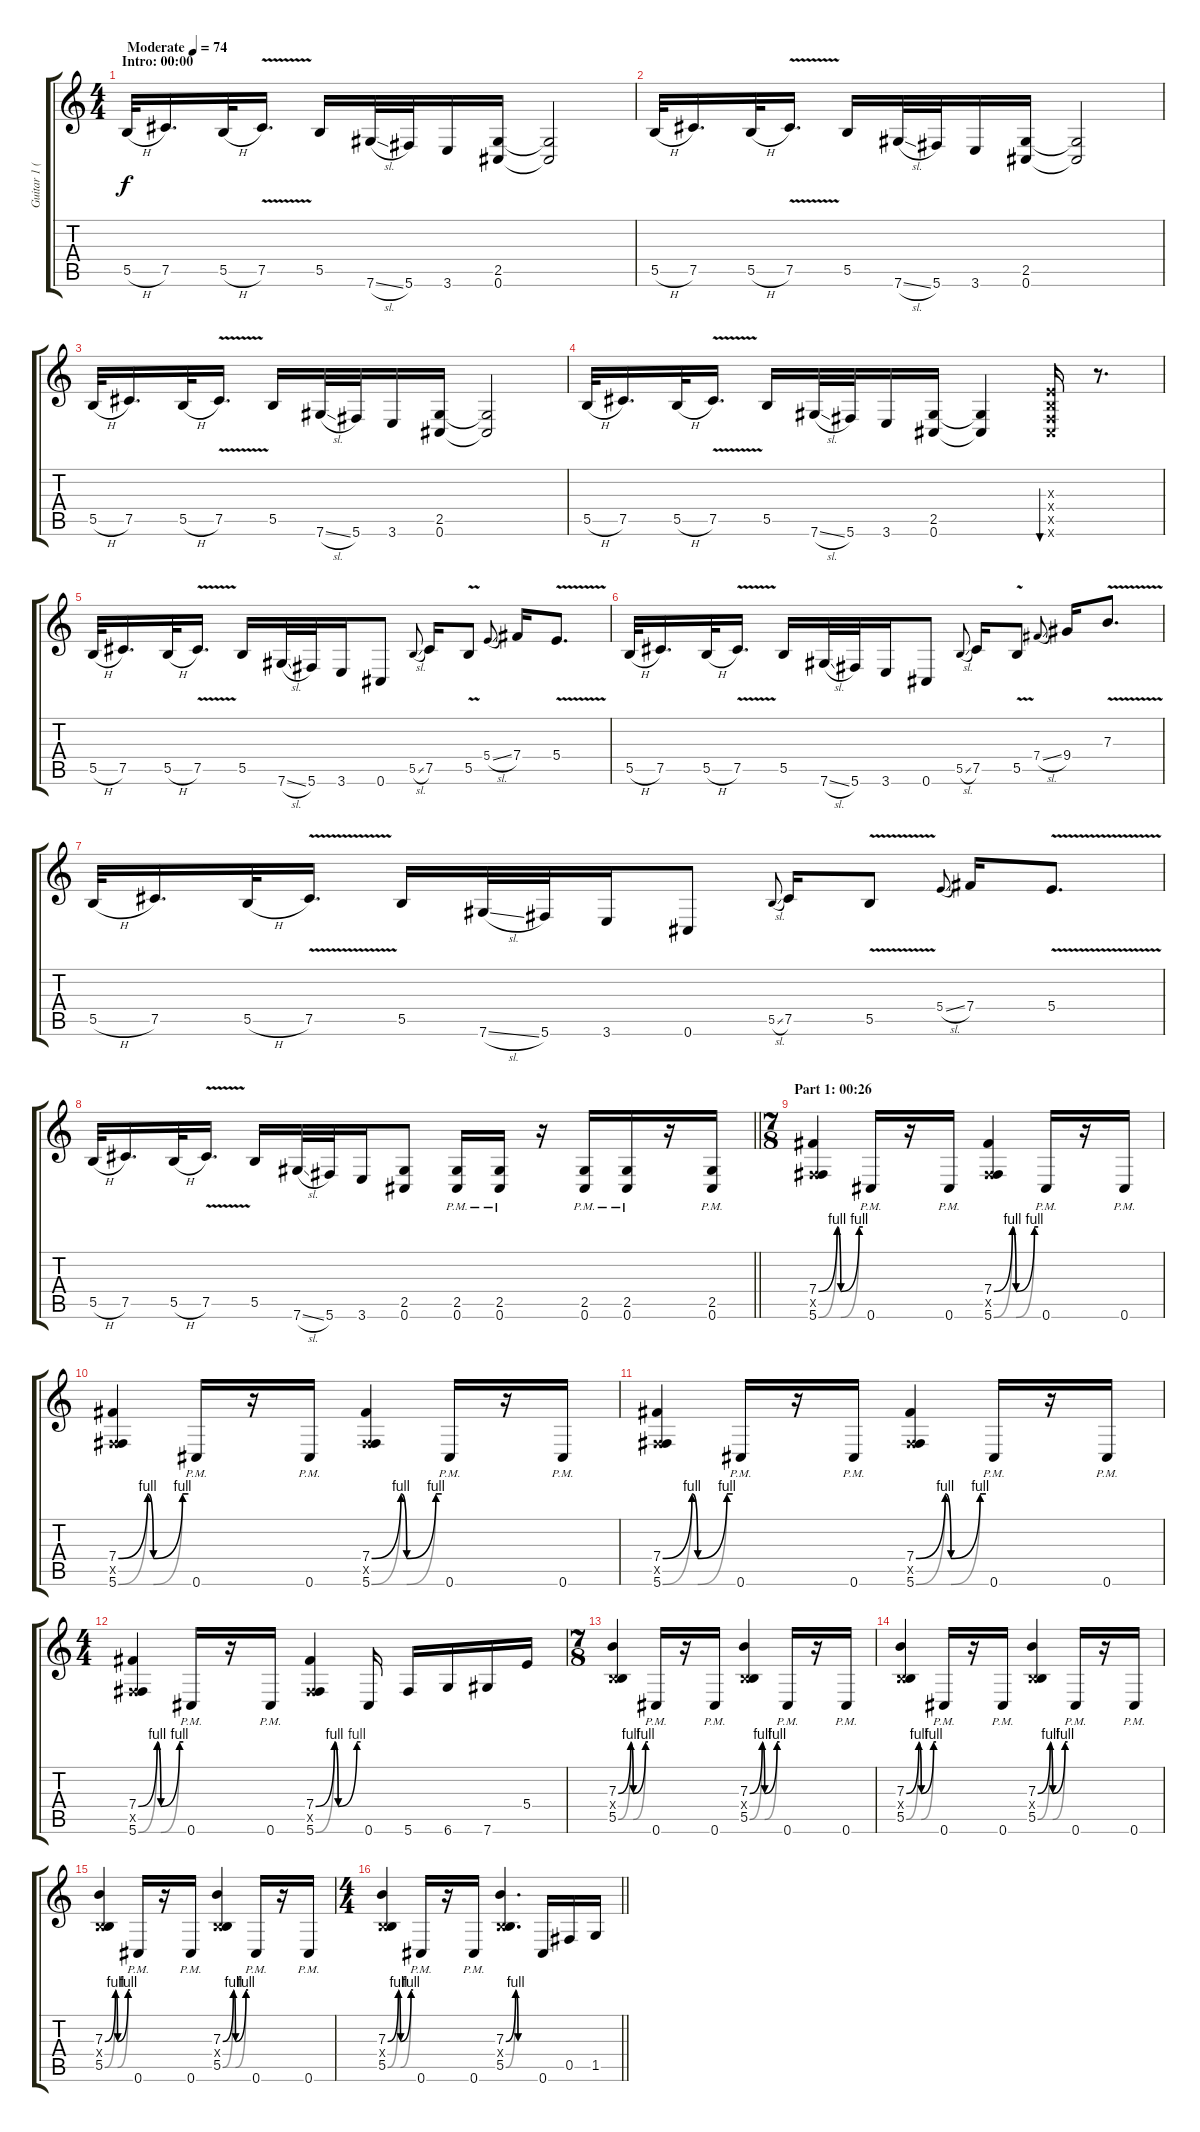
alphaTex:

\track ("Guitar 1 (Distortion)" "Guitar 1 (") {instrument distortionguitar}
\staff {score tabs}
\tuning (Db4 Ab3 E3 B2 Gb2 Db2) {hide}
\ts (4 4)
\section ("" "Intro: 00:00")
\tempo (74 "Moderate")
\clef g2
\ks c
5.5{h}.32{dy f instrument distortionguitar} 7.5.16{d} 5.5{h}.32 7.5{v}.16{d} 5.5.16 7.6{sl}.32 5.6.32 3.6.16 (2.5 0.6).16 (2.5{t} 0.6{t}).2 |
5.5{h}.32 7.5.16{d} 5.5{h}.32 7.5{v}.16{d} 5.5.16 7.6{sl}.32 5.6.32 3.6.16 (2.5 0.6).16 (2.5{t} 0.6{t}).2 |
5.5{h}.32 7.5.16{d} 5.5{h}.32 7.5{v}.16{d} 5.5.16 7.6{sl}.32 5.6.32 3.6.16 (2.5 0.6).16 (2.5{t} 0.6{t}).2 |
5.5{h}.32 7.5.16{d} 5.5{h}.32 7.5{v}.16{d} 5.5.16 7.6{sl}.32 5.6.32 3.6.16 (2.5 0.6).16 (2.5{t} 0.6{t}).4 (0.3{x} 0.4{x} 0.5{x} 0.6{x}).16{bu 120} r.8{d} |
5.5{h}.32 7.5.16{d} 5.5{h}.32 7.5{v}.16{d} 5.5.16 7.6{sl}.32 5.6.32 3.6.16 0.6.8 5.5{sl}.8{gr onbeat} 7.5.16 5.5{v}.8 5.4{sl}.8{gr onbeat} 7.4.16 5.4{v}.8{d} |
5.5{h}.32 7.5.16{d} 5.5{h}.32 7.5{v}.16{d} 5.5.16 7.6{sl}.32 5.6.32 3.6.16 0.6.8 5.5{sl}.8{gr onbeat} 7.5.16 5.5{v}.8 7.4{sl}.8{gr onbeat} 9.4.16 7.3{v}.8{d} |
5.5{h}.32 7.5.16{d} 5.5{h}.32 7.5{v}.16{d} 5.5.16 7.6{sl}.32 5.6.32 3.6.16 0.6.8 5.5{sl}.8{gr onbeat} 7.5.16 5.5{v}.8 5.4{sl}.8{gr onbeat} 7.4.16 5.4{v}.8{d} |
\barLineRight lightlight
5.5{h}.32 7.5.16{d} 5.5{h}.32 7.5{v}.16{d} 5.5.16 7.6{sl}.32 5.6.32 3.6.16 (2.5 0.6).8 (2.5{pm} 0.6{pm}).16 (2.5{pm} 0.6{pm}).16 r.16 (2.5{pm} 0.6{pm}).16 (2.5{pm} 0.6{pm}).16 r.16 (2.5{pm} 0.6{pm}).16 |
\ts (7 8)
\section ("" "Part 1: 00:26")
(7.4{be (custom 0 0 25 4 30 0 55 4 60 4)} 0.5{x} 5.6{be (custom 0 0 25 4 30 0 55 4 60 4)}).4 0.6{pm}.16 r.16 0.6{pm}.16 (7.4{be (custom 0 0 25 4 30 0 55 4 60 4)} 0.5{x} 5.6{be (custom 0 0 25 4 30 0 55 4 60 4)}).4 0.6{pm}.16 r.16 0.6{pm}.16 |
(7.4{be (custom 0 0 25 4 30 0 55 4 60 4)} 0.5{x} 5.6{be (custom 0 0 25 4 30 0 55 4 60 4)}).4 0.6{pm}.16 r.16 0.6{pm}.16 (7.4{be (custom 0 0 25 4 30 0 55 4 60 4)} 0.5{x} 5.6{be (custom 0 0 25 4 30 0 55 4 60 4)}).4 0.6{pm}.16 r.16 0.6{pm}.16 |
(7.4{be (custom 0 0 25 4 30 0 55 4 60 4)} 0.5{x} 5.6{be (custom 0 0 25 4 30 0 55 4 60 4)}).4 0.6{pm}.16 r.16 0.6{pm}.16 (7.4{be (custom 0 0 25 4 30 0 55 4 60 4)} 0.5{x} 5.6{be (custom 0 0 25 4 30 0 55 4 60 4)}).4 0.6{pm}.16 r.16 0.6{pm}.16 |
\ts (4 4)
(7.4{be (custom 0 0 25 4 30 0 55 4 60 4)} 0.5{x} 5.6{be (custom 0 0 25 4 30 0 55 4 60 4)}).4 0.6{pm}.16 r.16 0.6{pm}.16 (7.4{be (custom 0 0 25 4 30 0 55 4 60 4)} 0.5{x} 5.6{be (custom 0 0 25 4 30 0 60 0)}).4 0.6.16 5.6.16 6.6.16 7.6.16 5.4.16 |
\ts (7 8)
(7.3{be (custom 0 0 25 4 30 0 55 4 60 4)} 0.4{x} 5.5{be (custom 0 0 25 4 30 0 55 4 60 4)}).4 0.6{pm}.16 r.16 0.6{pm}.16 (7.3{be (custom 0 0 25 4 30 0 55 4 60 4)} 0.4{x} 5.5{be (custom 0 0 25 4 30 0 55 4 60 4)}).4 0.6{pm}.16 r.16 0.6{pm}.16 |
(7.3{be (custom 0 0 25 4 30 0 55 4 60 4)} 0.4{x} 5.5{be (custom 0 0 25 4 30 0 55 4 60 4)}).4 0.6{pm}.16 r.16 0.6{pm}.16 (7.3{be (custom 0 0 25 4 30 0 55 4 60 4)} 0.4{x} 5.5{be (custom 0 0 25 4 30 0 55 4 60 4)}).4 0.6{pm}.16 r.16 0.6{pm}.16 |
(7.3{be (custom 0 0 25 4 30 0 55 4 60 4)} 0.4{x} 5.5{be (custom 0 0 25 4 30 0 55 4 60 4)}).4 0.6{pm}.16 r.16 0.6{pm}.16 (7.3{be (custom 0 0 25 4 30 0 55 4 60 4)} 0.4{x} 5.5{be (custom 0 0 25 4 30 0 55 4 60 4)}).4 0.6{pm}.16 r.16 0.6{pm}.16 |
\ts (4 4)
\barLineRight lightlight
(7.3{be (custom 0 0 25 4 30 0 55 4 60 4)} 0.4{x} 5.5{be (custom 0 0 25 4 30 0 55 4 60 4)}).4 0.6{pm}.16 r.16 0.6{pm}.16 (7.3{be (custom 0 0 20 4 25 0 60 0)} 0.4{x} 5.5{be (custom 0 0 20 4 25 0 60 0)}).4{d} 0.6.16 0.5.16 1.5.16
